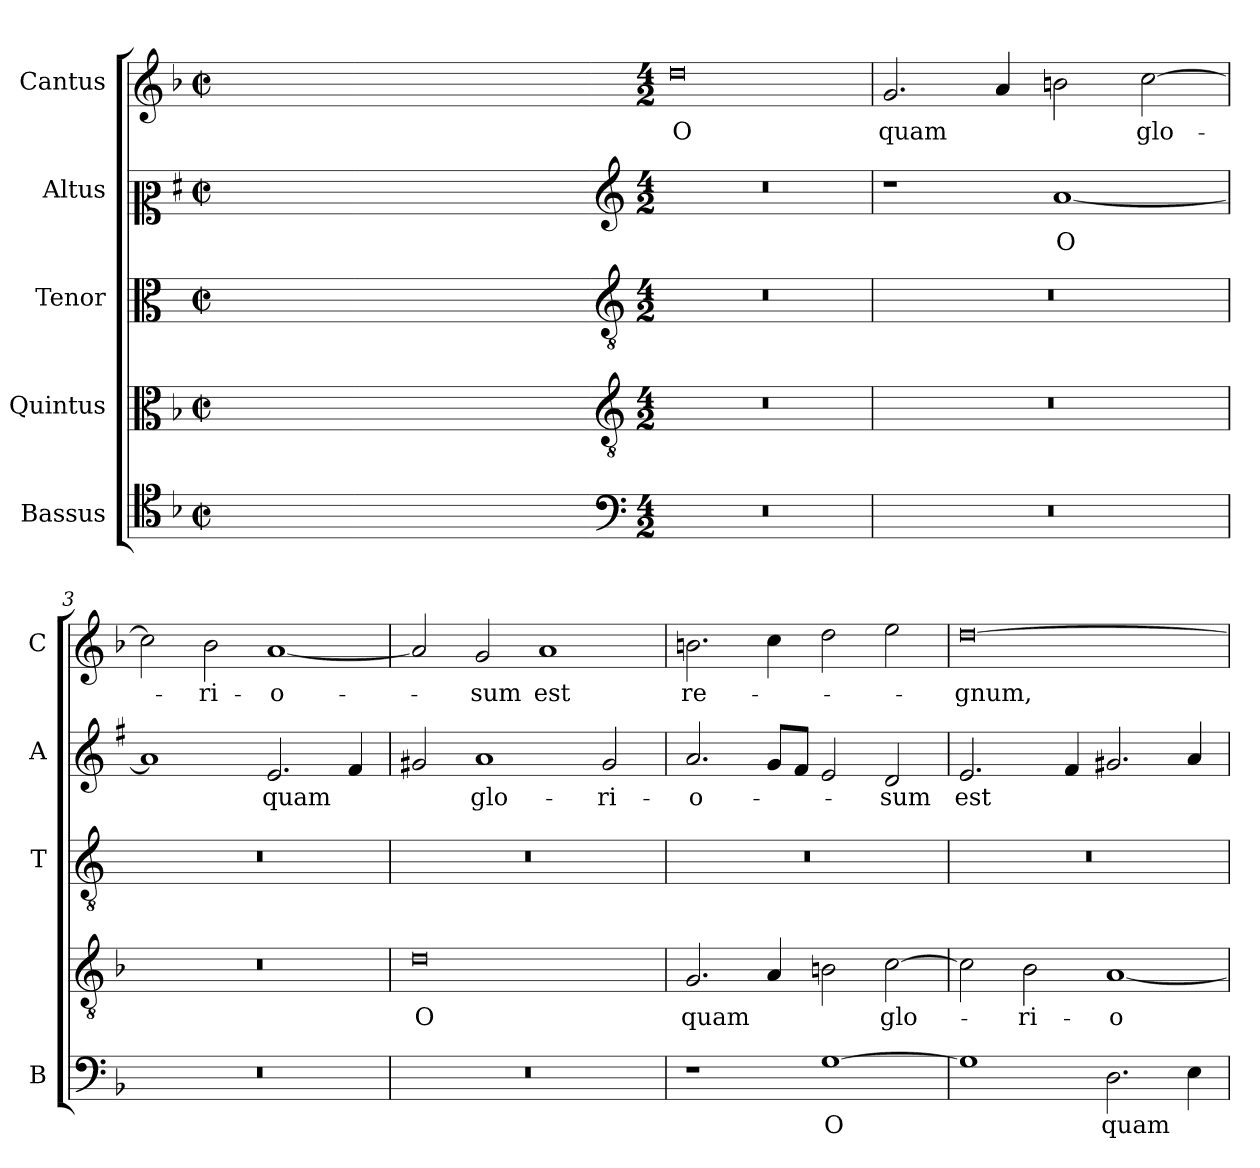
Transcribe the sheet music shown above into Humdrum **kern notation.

**kern	**text	**kern	**text	**kern	**kern	**text	**kern	**text
*part5	*part5	*part4	*part4	*part3	*part2	*part2	*part1	*part1
*staff5	*staff5	*staff4	*staff4	*staff3	*staff2	*staff2	*staff1	*staff1
*I"Bassus	*	*I"Quintus	*	*I"Tenor	*I"Altus	*	*I"Cantus	*
*I'B	*	*	*	*I'T	*I'A	*	*I'C	*
*clefC4	*	*clefC3	*	*clefC3	*clefC2	*	*clefG2	*
*	*	*	*	*ITrd4c7	*ITrd1c2	*	*	*
*k[b-]	*	*k[b-]	*	*k[b-]	*k[b-]	*	*k[b-]	*
*F:	*	*F:	*	*F:	*F:	*	*F:	*
*M2/2	*	*M2/2	*	*M2/2	*M2/2	*	*M2/2	*
*met(c|)	*	*met(c|)	*	*met(c|)	*met(c|)	*	*met(c|)	*
=	=	=	=	=	=	=	=	=
1ryy	.	1ryy	.	1ryy	1ryy	.	1ryy	.
=1X-	=1X-	=1X-	=1X-	=1X-	=1X-	=1X-	=1X-	=1X-
4ryy	.	4ryy	.	4ryy	4ryy	.	4ryy	.
4ryy	.	4ryy	.	4ryy	4ryy	.	4ryy	.
4ryy	.	4ryy	.	4ryy	4ryy	.	4ryy	.
4ryy	.	4ryy	.	4ryy	4ryy	.	4ryy	.
=1-	=1-	=1-	=1-	=1-	=1-	=1-	=1-	=1-
*clefF4	*	*clefGv2	*	*clefGv2	*clefG2	*	*	*
*M4/2	*	*M4/2	*	*M4/2	*M4/2	*	*M4/2	*
!	!	!	!	!	!	!	!	!LO:LY:b
0r	.	0r	.	0r	0r	.	0dd	O
=2	=2	=2	=2	=2	=2	=2	=2	=2
!	!	!	!	!	!	!	!	!LO:LY:b
0r	.	0r	.	0r	1r	.	2.g/	quam
.	.	.	.	.	.	.	4a/	.
!	!	!	!	!	!	!LO:LY:b	!	!
.	.	.	.	.	[1g	O	2bn\	.
!	!	!	!	!	!	!	!	!LO:LY:b
.	.	.	.	.	.	.	[2cc\	glo-
=3	=3	=3	=3	=3	=3	=3	=3	=3
0r	.	0r	.	0r	1g]	.	2cc\]	.
!	!	!	!	!	!	!	!	!LO:LY:b
.	.	.	.	.	.	.	2b-\	-ri-
!	!	!	!	!	!	!LO:LY:b	!	!LO:LY:b
.	.	.	.	.	2.d/	quam	[1a	-o-
.	.	.	.	.	4e/	.	.	.
=4	=4	=4	=4	=4	=4	=4	=4	=4
!	!	!	!LO:LY:b	!	!	!	!	!
0r	.	0d	O	0r	2f#X/	.	2a/]	.
!	!	!	!	!	!	!LO:LY:b	!	!LO:LY:b
.	.	.	.	.	1g	glo-	2g/	-sum
!	!	!	!	!	!	!	!	!LO:LY:b
.	.	.	.	.	.	.	1a	est
!	!	!	!	!	!	!LO:LY:b	!	!
.	.	.	.	.	2f#/	-ri-	.	.
=5	=5	=5	=5	=5	=5	=5	=5	=5
!	!	!	!LO:LY:b	!	!	!LO:LY:b	!	!LO:LY:b
1r	.	2.G/	quam	0r	2.g/	-o-	2.bn\	re-
.	.	4A/	.	.	8f/L	.	4cc\	.
.	.	.	.	.	8e/J	.	.	.
!	!LO:LY:b	!	!	!	!	!	!	!
[1G	O	2Bn\	.	.	2d/	.	2dd\	.
!	!	!	!LO:LY:b	!	!	!LO:LY:b	!	!
.	.	[2c\	glo-	.	2c/	-sum	2ee\	.
!!LO:LB:g=z
=6	=6	=6	=6	=6	=6	=6	=6	=6
!	!	!	!	!	!	!LO:LY:b	!	!LO:LY:b
1G]	.	2c\]	.	0r	2.d/	est	[0dd	-gnum,
!	!	!	!LO:LY:b	!	!	!	!	!
.	.	2B-\	-ri-	.	.	.	.	.
.	.	.	.	.	4e/	.	.	.
!	!LO:LY:b	!	!LO:LY:b	!	!	!	!	!
2.D\	quam	[1A	-o-	.	2.f#X/	.	.	.
4E\	.	.	.	.	4g/	.	.	.
=	=	=	=	=	=	=	=	=
*-	*-	*-	*-	*-	*-	*-	*-	*-
